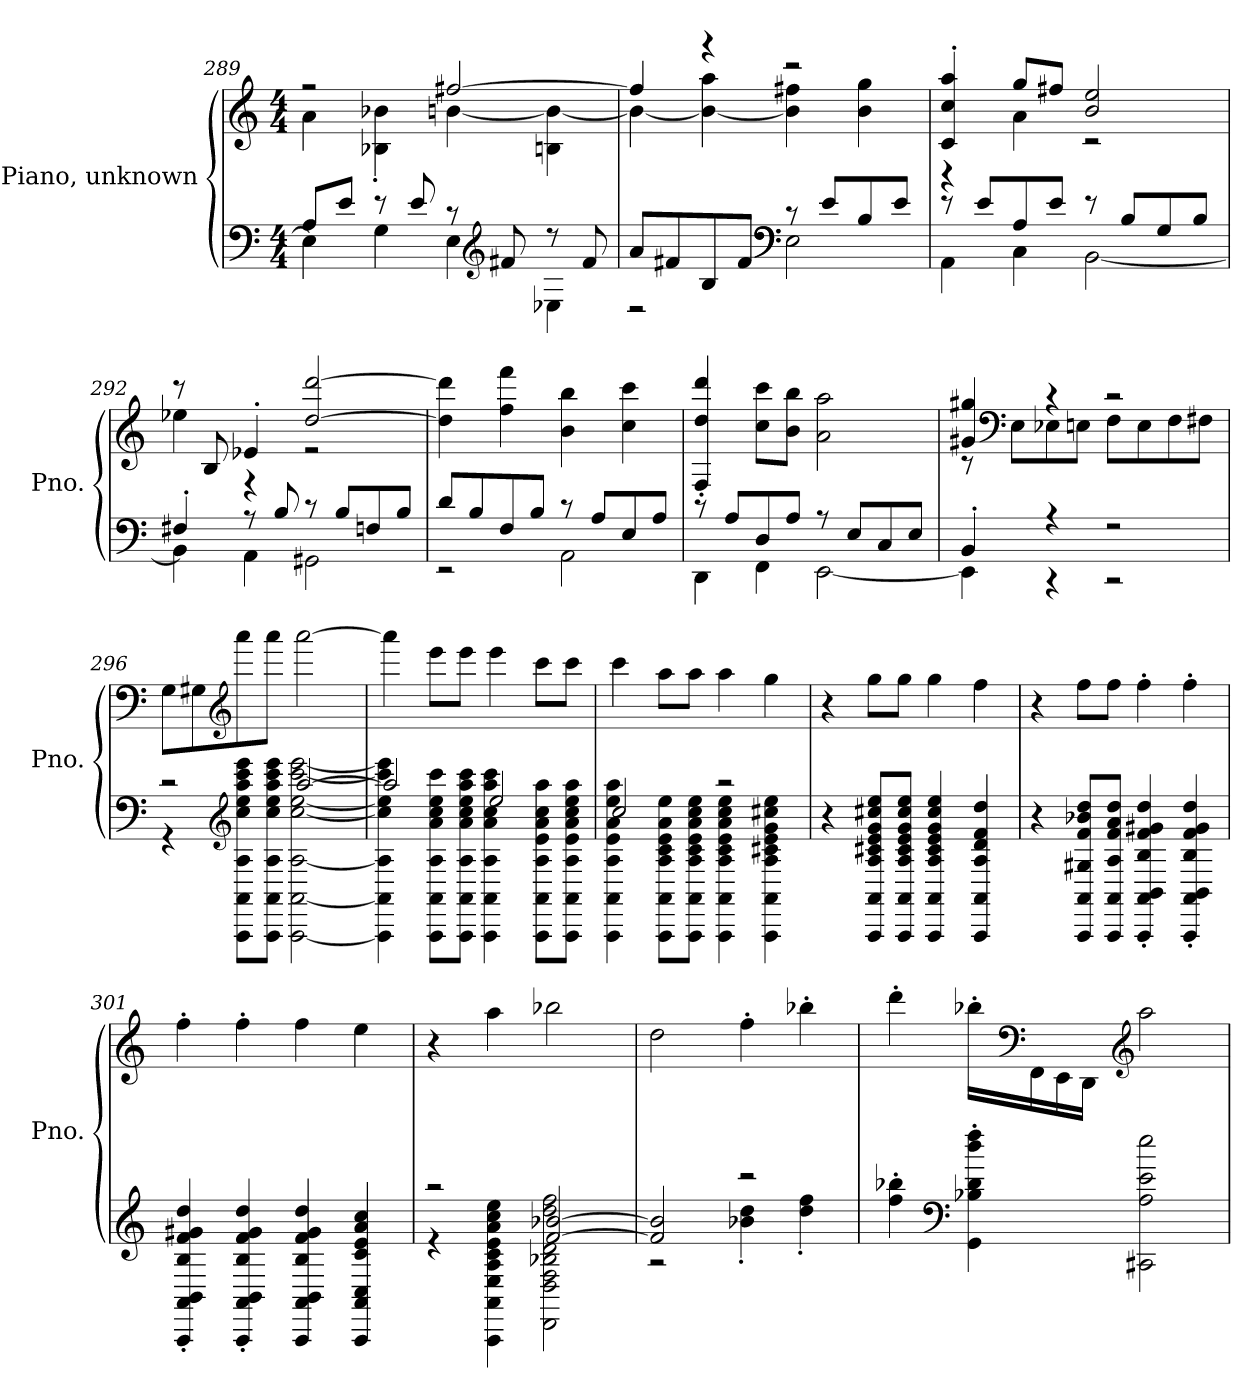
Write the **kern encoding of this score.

**kern	**kern
*part1	*part1
*staff2	*staff1
*I"Piano, unknown	*
*I'Pno.	*
*clefF4	*clefG2
*k[]	*k[]
*M4/4	*M4/4
=289	=289
*^	*^
8A/L	4E\]	2r	4a\
8e/J	.	.	.
8r	4G\	.	4B-X\' 4b-X\'
8e/	.	.	.
8r	4E\	[2ff#X/	[4bn\
*clefG2	*	*	*
8f#X/	.	.	.
8r	4E-X\	.	4Bn\ 4b\_
8f#/	.	.	.
!!LO:LB:g=z	!!
=290	=290	=290	=290
8a/L	2r	4ff#/]	4b\_
8f#X/	.	.	.
8B/	.	4r	4b\_ 4aa\
8f#/J	.	.	.
*clefF4	*	*	*
8r	2E\	2r	4b\] 4ff#X\
8e/L	.	.	.
8B/	.	.	4b\ 4gg\
8e/J	.	.	.
=291	=291	=291	=291
8r	4AA\	4c/' 4cc/' 4aa/'	4r
8e/L	.	.	.
8A/	4C\	8gg/L	4a\
8e/J	.	8ff#X/J	.
8r	[2BB\	2b/ 2ee/	2r
8B/L	.	.	.
8G/	.	.	.
8B/J	.	.	.
=292	=292	=292	=292
4F#X'/	4BB\]	8r	4ee-X\
.	.	8B/	.
8r	4AA\	4e-X'/	4r
8B/	.	.	.
8r	2GG#X\	[2dd/ [2ddd/	2r
8B/L	.	.	.
8Fn/	.	.	.
8B/J	.	.	.
*	*	*v	*v
=293	=293	=293
8d/L	2r	4dd\] 4ddd\]
8B/	.	.
8F/	.	4ff\ 4fff\
8B/J	.	.
8r	2AA\	4b\ 4bb\
8A/L	.	.
8E/	.	4cc\ 4ccc\
8A/J	.	.
!!LO:LB:g=z
=294	=294	=294
8r	4DD\	4F/' 4dd/' 4ddd/'
8A/L	.	.
8D/	4FF\	8cc\ 8ccc\L
8A/J	.	8b\ 8bb\J
8r	[2EE\	2a\ 2aa\
8E/L	.	.
8C/	.	.
8E/J	.	.
=295	=295	=295
*	*	*^
4BB'/	4EE\]	4g#X/ 4gg#X/	8r
*	*	*clefF4	*
.	.	.	8E\L
4r	4r	4r	8E-X\
.	.	.	8En\J
2r	2r	2r	8F\L
.	.	.	8E\
.	.	.	8F\
.	.	.	8F#X\J
*	*	*v	*v
=296	=296	=296
2r	4r	8G\L
.	.	8G#X\
*clefG2	*	*clefG2
.	8AAA\ 8AA\ 8A\ 8cc\ 8ee\ 8aa\ 8ccc\ 8eee\L	8aaa\
.	8AAA\ 8AA\ 8A\ 8cc\ 8ee\ 8aa\ 8ccc\ 8eee\J	8aaa\J
[2aa/	[2AAA\ [2AA\ [2A\ [2cc\ [2ee\ [2ccc\ [2eee\	[2aaa\
=297	=297	=297
2aa/]	4AAA\] 4AA\] 4A\] 4cc\] 4ee\] 4ccc\] 4eee\]	4aaa\]
.	8AAA\ 8AA\ 8A\ 8a\ 8cc\ 8ee\ 8ccc\L	8eee\L
.	8AAA\ 8AA\ 8A\ 8a\ 8cc\ 8ee\ 8aa\ 8ccc\J	8eee\J
2ee/	4AAA\ 4AA\ 4A\ 4a\ 4cc\ 4aa\ 4ccc\	4eee\
.	8AAA\ 8AA\ 8A\ 8e\ 8a\ 8cc\ 8aa\L	8ccc\L
.	8AAA\ 8AA\ 8A\ 8e\ 8a\ 8cc\ 8ee\ 8aa\J	8ccc\J
!!LO:LB:g=z
=298	=298	=298
2cc/	4AAA\ 4AA\ 4A\ 4e\ 4a\ 4ee\ 4aa\	4ccc\
.	8AAA\ 8AA\ 8A\ 8c\ 8e\ 8a\ 8ee\L	8aa\L
.	8AAA\ 8AA\ 8A\ 8c\ 8e\ 8a\ 8cc\ 8ee\J	8aa\J
2r	4AAA\ 4AA\ 4A\ 4c\ 4e\ 4a\ 4cc\ 4ee\	4aa\
.	4AAA\ 4AA\ 4A\ 4c#X\ 4e\ 4g\ 4cc#X\ 4ee\	4gg\
*v	*v	*
=299	=299
4r	4r
8AAA/ 8AA/ 8A/ 8c#X/ 8e/ 8g/ 8cc#X/ 8ee/L	8gg\L
8AAA/ 8AA/ 8A/ 8c#/ 8e/ 8g/ 8cc#/ 8ee/J	8gg\J
4AAA/ 4AA/ 4A/ 4c#/ 4e/ 4g/ 4cc#/ 4ee/	4gg\
4AAA/ 4AA/ 4A/ 4d/ 4f/ 4dd/	4ff\
=300	=300
4r	4r
8AAA/ 8AA/ 8G#X/ 8f/ 8b-X/ 8dd/L	8ff\L
8AAA/ 8AA/ 8A/ 8f/ 8a/ 8dd/J	8ff\J
4AAA/' 4AA/' 4BB/' 4B/' 4f/' 4g#X/' 4dd/'	4ff'\
4AAA/' 4AA/' 4BB/' 4B/' 4f/' 4g#/' 4dd/'	4ff'\
=301	=301
4AAA/' 4AA/' 4BB/' 4B/' 4f/' 4g#X/' 4dd/'	4ff'\
4AAA/' 4AA/' 4BB/' 4B/' 4f/' 4g#/' 4dd/'	4ff'\
4AAA/ 4AA/ 4BB/ 4B/ 4f/ 4g#/ 4dd/	4ff\
4AAA/ 4AA/ 4C/ 4c/ 4e/ 4a/ 4cc/	4ee\
=302	=302
*^	*
2r	4r	4r
.	4AAA\ 4AA\ 4E\ 4A\ 4c\ 4e\ 4a\ 4cc\ 4ee\	4aa\
[2f/ [2b-X/	2DD\ 2D\ 2F\ 2B-X\ 2d\ 2dd\ 2ff\	2bb-X\
=303	=303	=303
2f/] 2b-/]	2r	2dd\
2r	4b-X\' 4dd\'	4ff'\
.	4dd\' 4ff\'	4bb-X'\
*v	*v	*
!!LO:LB:g=z
=304	=304
4ff\' 4bb-X\'	4ddd'\
*clefF4	*
4GG\' 4B-X\' 4d\' 4dd\' 4ff\'	16bb-X'\LL
*	*clefF4
.	16FF\
.	16EE\
.	16DD\JJ
*	*clefG2
2CC#X\ 2A\ 2e\ 2ee\	2aa\
=	=
*-	*-
